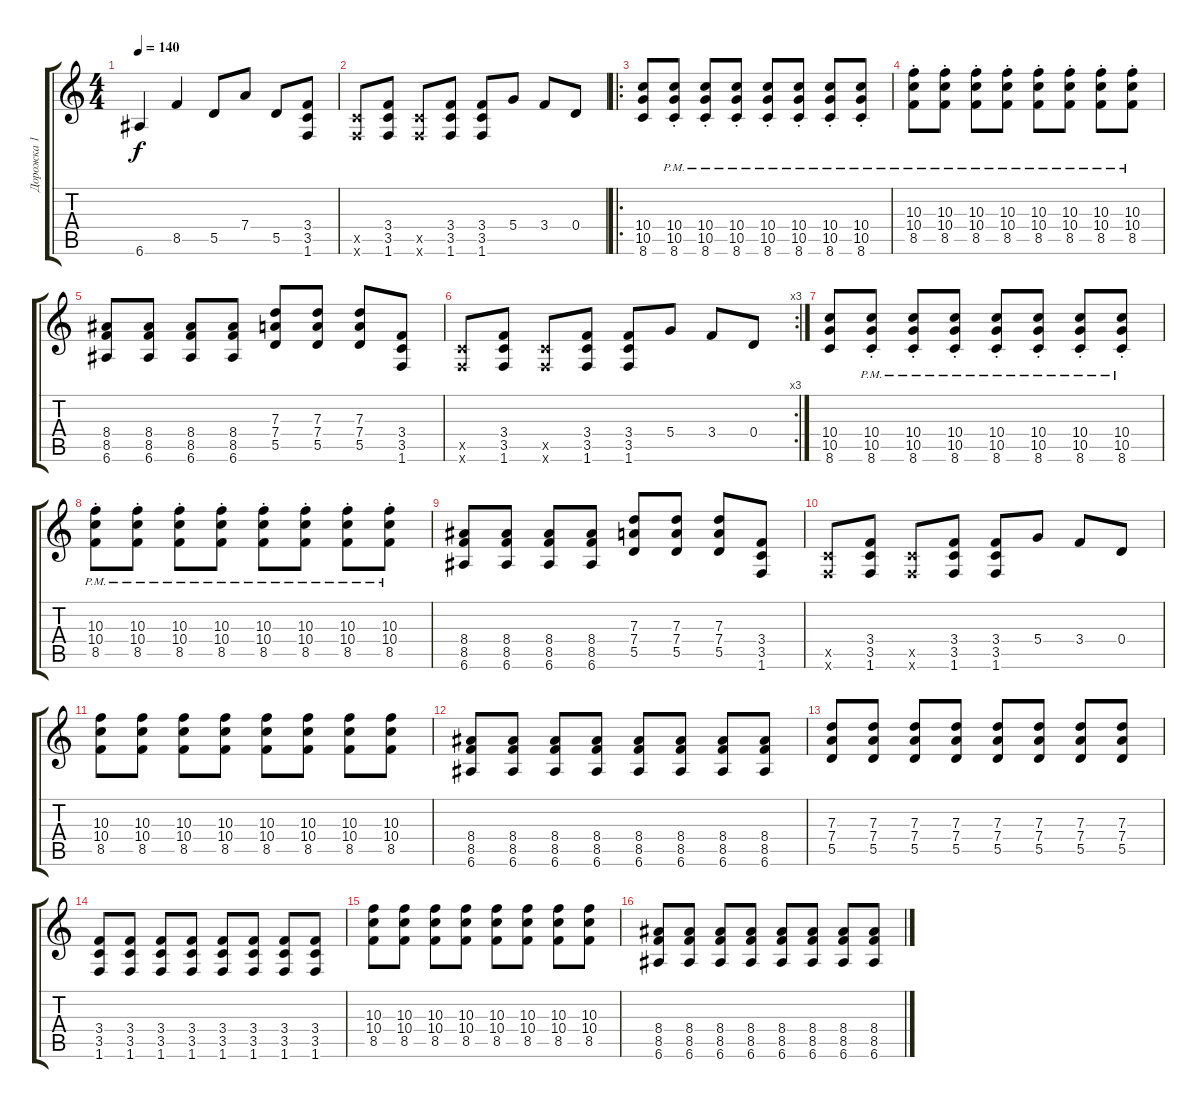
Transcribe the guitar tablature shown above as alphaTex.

\track ("Дорожка 1" "Дорожка 1") {instrument overdrivenguitar}
\staff {score tabs}
\tuning (E4 B3 G3 D3 A2 E2) {hide}
\ts (4 4)
\tempo 140
\clef g2
\ks c
6.6.4{dy f} 8.5.4 5.5.8 7.4.8 5.5.8 (3.4 3.5 1.6).8 |
(3.5{x} 1.6{x}).8 (3.4 3.5 1.6).8 (3.5{x} 1.6{x}).8 (3.4 3.5 1.6).8 (3.4 3.5 1.6).8 5.4.8 3.4.8 0.4.8 |
\ro
(10.4 10.5 8.6).8 (10.4{pm st} 10.5{pm st} 8.6{pm st}).8 (10.4{pm st} 10.5{pm st} 8.6{pm st}).8 (10.4{pm st} 10.5{pm st} 8.6{pm st}).8 (10.4{pm st} 10.5{pm st} 8.6{pm st}).8 (10.4{pm st} 10.5{pm st} 8.6{pm st}).8 (10.4{pm st} 10.5{pm st} 8.6{pm st}).8 (10.4{pm st} 10.5{pm st} 8.6{pm st}).8 |
(10.3{pm st} 10.4{pm st} 8.5{pm st}).8 (10.3{pm st} 10.4{pm st} 8.5{pm st}).8 (10.3{pm st} 10.4{pm st} 8.5{pm st}).8 (10.3{pm st} 10.4{pm st} 8.5{pm st}).8 (10.3{pm st} 10.4{pm st} 8.5{pm st}).8 (10.3{pm st} 10.4{pm st} 8.5{pm st}).8 (10.3{pm st} 10.4{pm st} 8.5{pm st}).8 (10.3{pm st} 10.4{pm st} 8.5{pm st}).8 |
(8.4 8.5 6.6).8 (8.4 8.5 6.6).8 (8.4 8.5 6.6).8 (8.4 8.5 6.6).8 (7.3 7.4 5.5).8 (7.3 7.4 5.5).8 (7.3 7.4 5.5).8 (3.4 3.5 1.6).8 |
\rc 3
(3.5{x} 1.6{x}).8 (3.4 3.5 1.6).8 (3.5{x} 1.6{x}).8 (3.4 3.5 1.6).8 (3.4 3.5 1.6).8 5.4.8 3.4.8 0.4.8 |
(10.4 10.5 8.6).8 (10.4{pm st} 10.5{pm st} 8.6{pm st}).8 (10.4{pm st} 10.5{pm st} 8.6{pm st}).8 (10.4{pm st} 10.5{pm st} 8.6{pm st}).8 (10.4{pm st} 10.5{pm st} 8.6{pm st}).8 (10.4{pm st} 10.5{pm st} 8.6{pm st}).8 (10.4{pm st} 10.5{pm st} 8.6{pm st}).8 (10.4{pm st} 10.5{pm st} 8.6{pm st}).8 |
(10.3{pm st} 10.4{pm st} 8.5{pm st}).8 (10.3{pm st} 10.4{pm st} 8.5{pm st}).8 (10.3{pm st} 10.4{pm st} 8.5{pm st}).8 (10.3{pm st} 10.4{pm st} 8.5{pm st}).8 (10.3{pm st} 10.4{pm st} 8.5{pm st}).8 (10.3{pm st} 10.4{pm st} 8.5{pm st}).8 (10.3{pm st} 10.4{pm st} 8.5{pm st}).8 (10.3{pm st} 10.4{pm st} 8.5{pm st}).8 |
(8.4 8.5 6.6).8 (8.4 8.5 6.6).8 (8.4 8.5 6.6).8 (8.4 8.5 6.6).8 (7.3 7.4 5.5).8 (7.3 7.4 5.5).8 (7.3 7.4 5.5).8 (3.4 3.5 1.6).8 |
(3.5{x} 1.6{x}).8 (3.4 3.5 1.6).8 (3.5{x} 1.6{x}).8 (3.4 3.5 1.6).8 (3.4 3.5 1.6).8 5.4.8 3.4.8 0.4.8 |
(10.3 10.4 8.5).8 (10.3 10.4 8.5).8 (10.3 10.4 8.5).8 (10.3 10.4 8.5).8 (10.3 10.4 8.5).8 (10.3 10.4 8.5).8 (10.3 10.4 8.5).8 (10.3 10.4 8.5).8 |
(8.4 8.5 6.6).8 (8.4 8.5 6.6).8 (8.4 8.5 6.6).8 (8.4 8.5 6.6).8 (8.4 8.5 6.6).8 (8.4 8.5 6.6).8 (8.4 8.5 6.6).8 (8.4 8.5 6.6).8 |
(7.3 7.4 5.5).8 (7.3 7.4 5.5).8 (7.3 7.4 5.5).8 (7.3 7.4 5.5).8 (7.3 7.4 5.5).8 (7.3 7.4 5.5).8 (7.3 7.4 5.5).8 (7.3 7.4 5.5).8 |
(3.4 3.5 1.6).8 (3.4 3.5 1.6).8 (3.4 3.5 1.6).8 (3.4 3.5 1.6).8 (3.4 3.5 1.6).8 (3.4 3.5 1.6).8 (3.4 3.5 1.6).8 (3.4 3.5 1.6).8 |
(10.3 10.4 8.5).8 (10.3 10.4 8.5).8 (10.3 10.4 8.5).8 (10.3 10.4 8.5).8 (10.3 10.4 8.5).8 (10.3 10.4 8.5).8 (10.3 10.4 8.5).8 (10.3 10.4 8.5).8 |
(8.4 8.5 6.6).8 (8.4 8.5 6.6).8 (8.4 8.5 6.6).8 (8.4 8.5 6.6).8 (8.4 8.5 6.6).8 (8.4 8.5 6.6).8 (8.4 8.5 6.6).8 (8.4 8.5 6.6).8
